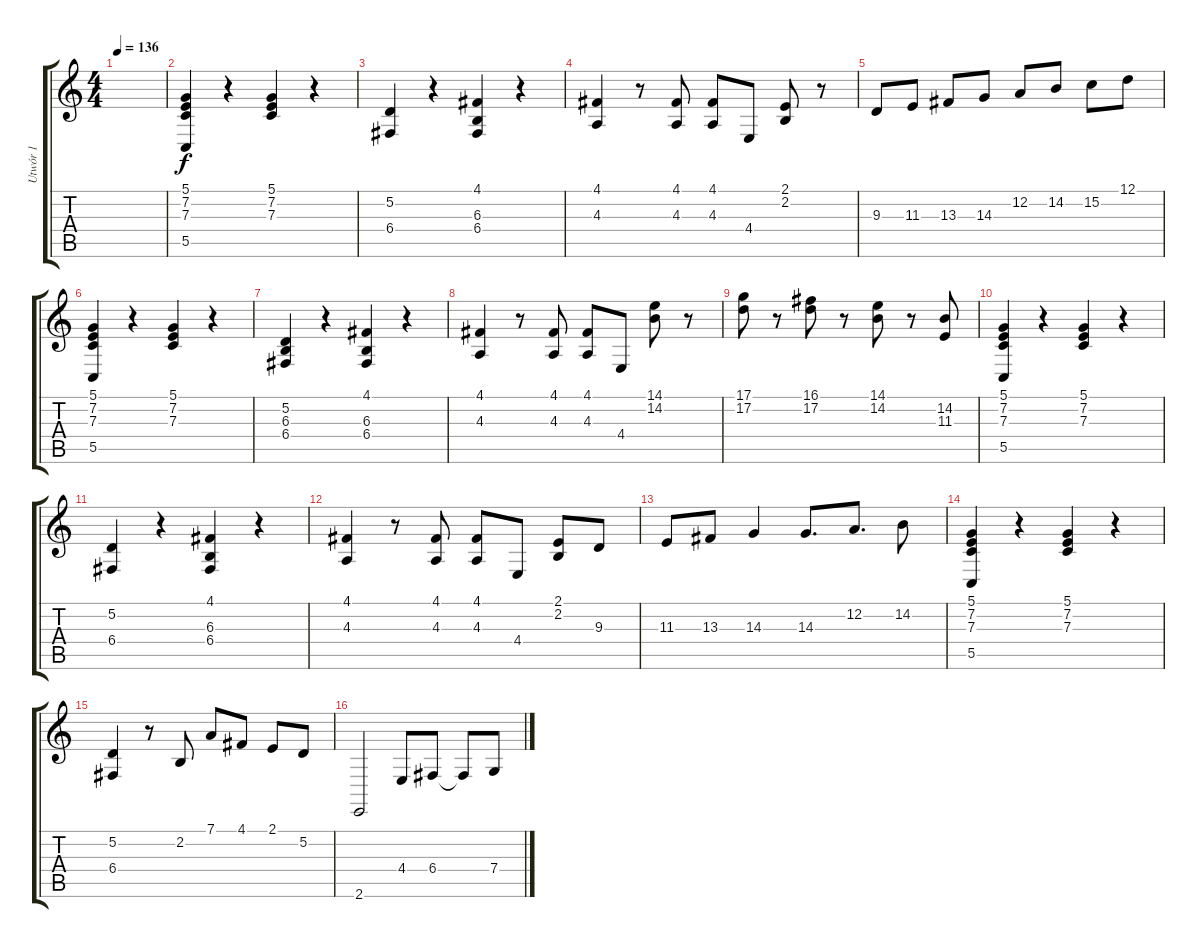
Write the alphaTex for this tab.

\track ("Utwór 1" "Utwór 1") {instrument brightacousticpiano}
\staff {score tabs}
\tuning (D4 A3 F3 C3 G2 D2) {hide}
\ts (4 4)
\tempo 136
\clef g2
\ks c
|
(5.1 7.2 7.3 5.5).4 r.4 (5.1 7.2 7.3).4 r.4 |
(5.2 6.4).4 r.4 (4.1 6.3 6.4).4 r.4 |
(4.1 4.3).4 r.8 (4.1 4.3).8 (4.1 4.3).8 4.4.8 (2.1 2.2).8 r.8 |
9.3.8 11.3.8 13.3.8 14.3.8 12.2.8 14.2.8 15.2.8 12.1.8 |
(5.1 7.2 7.3 5.5).4 r.4 (5.1 7.2 7.3).4 r.4 |
(5.2 6.3 6.4).4 r.4 (4.1 6.3 6.4).4 r.4 |
(4.1 4.3).4 r.8 (4.1 4.3).8 (4.1 4.3).8 4.4.8 (14.1 14.2).8 r.8 |
(17.1 17.2).8 r.8 (16.1 17.2).8 r.8 (14.1 14.2).8 r.8 (14.2 11.3).8 |
(5.1 7.2 7.3 5.5).4 r.4 (5.1 7.2 7.3).4 r.4 |
(5.2 6.4).4 r.4 (4.1 6.3 6.4).4 r.4 |
(4.1 4.3).4 r.8 (4.1 4.3).8 (4.1 4.3).8 4.4.8 (2.1 2.2).8 9.3.8 |
11.3.8 13.3.8 14.3.4 14.3.8{d} 12.2.8{d} 14.2.8 |
(5.1 7.2 7.3 5.5).4 r.4 (5.1 7.2 7.3).4 r.4 |
(5.2 6.4).4 r.8 2.2.8 7.1.8 4.1.8 2.1.8 5.2.8 |
2.6.2 4.4.8 6.4.8 6.4{t}.8 7.4.8
